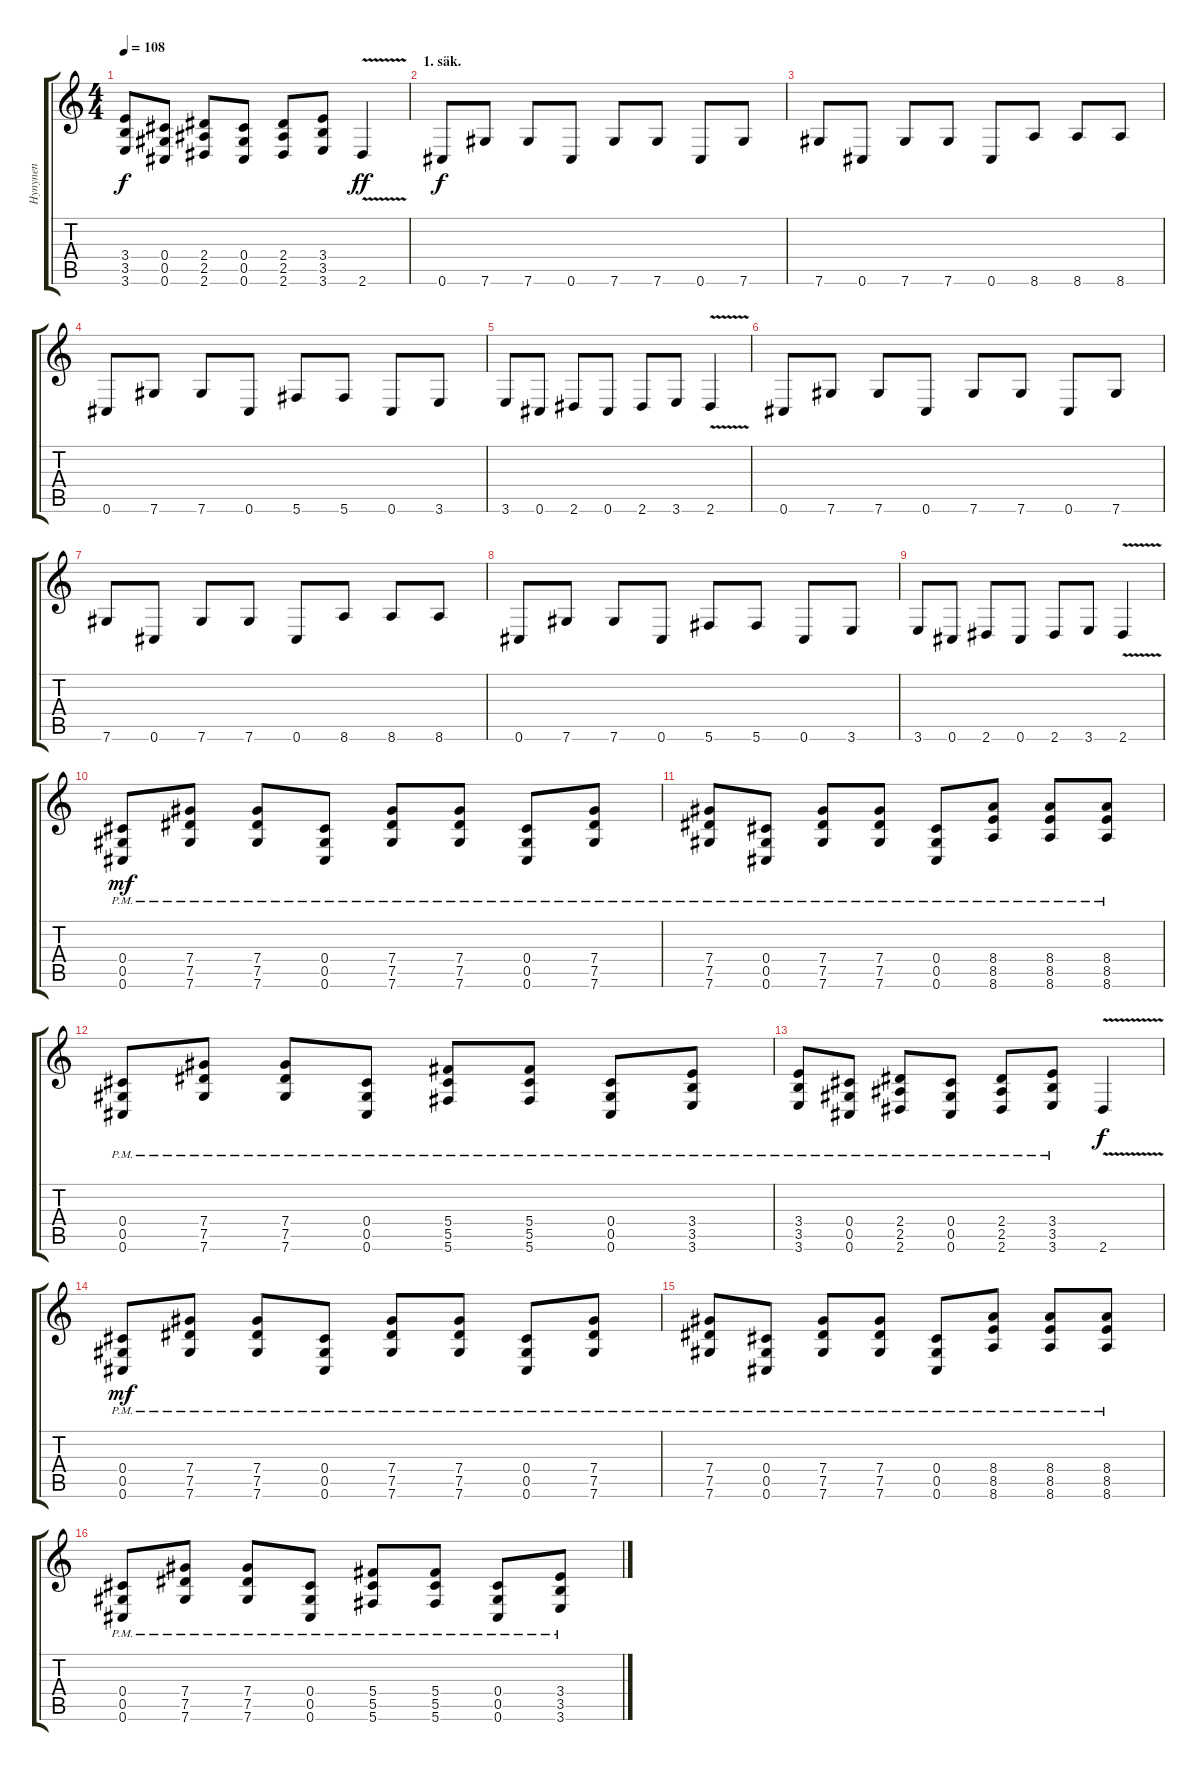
\track ("Hynynen" "Hynynen") {instrument distortionguitar}
\staff {score tabs}
\tuning (Eb4 Bb3 Gb3 Db3 Ab2 Db2) {hide}
\ts (4 4)
\tempo 108
\clef g2
\ks c
(3.4 3.5 3.6).8{dy f} (0.4 0.5 0.6).8 (2.4 2.5 2.6).8 (0.4 0.5 0.6).8 (2.4 2.5 2.6).8 (3.4 3.5 3.6).8 2.6{v}.4{dy ff} |
\section ("" "1. säk.")
0.6.8{dy f volume 9 balance 0} 7.6.8 7.6.8 0.6.8 7.6.8 7.6.8 0.6.8 7.6.8 |
7.6.8 0.6.8 7.6.8 7.6.8 0.6.8 8.6.8 8.6.8 8.6.8 |
0.6.8 7.6.8 7.6.8 0.6.8 5.6.8 5.6.8 0.6.8 3.6.8 |
3.6.8 0.6.8 2.6.8 0.6.8 2.6.8 3.6.8 2.6{v}.4 |
0.6.8 7.6.8 7.6.8 0.6.8 7.6.8 7.6.8 0.6.8 7.6.8 |
7.6.8 0.6.8 7.6.8 7.6.8 0.6.8 8.6.8 8.6.8 8.6.8 |
0.6.8 7.6.8 7.6.8 0.6.8 5.6.8 5.6.8 0.6.8 3.6.8 |
3.6.8 0.6.8 2.6.8 0.6.8 2.6.8 3.6.8 2.6{v}.4 |
(0.4{pm} 0.5 0.6).8{dy mf volume 11 balance 8} (7.4{pm} 7.5 7.6).8 (7.4{pm} 7.5 7.6).8 (0.4{pm} 0.5 0.6).8 (7.4{pm} 7.5 7.6).8 (7.4{pm} 7.5 7.6).8 (0.4{pm} 0.5 0.6).8 (7.4{pm} 7.5 7.6).8 |
(7.4{pm} 7.5 7.6).8 (0.4{pm} 0.5 0.6).8 (7.4{pm} 7.5 7.6).8 (7.4{pm} 7.5 7.6).8 (0.4{pm} 0.5 0.6).8 (8.4{pm} 8.5 8.6).8 (8.4{pm} 8.5 8.6).8 (8.4{pm} 8.5 8.6).8 |
(0.4{pm} 0.5 0.6).8 (7.4{pm} 7.5 7.6).8 (7.4{pm} 7.5 7.6).8 (0.4{pm} 0.5 0.6).8 (5.4{pm} 5.5 5.6).8 (5.4{pm} 5.5 5.6).8 (0.4{pm} 0.5 0.6).8 (3.4{pm} 3.5 3.6).8 |
(3.4{pm} 3.5 3.6).8 (0.4{pm} 0.5 0.6).8 (2.4{pm} 2.5 2.6).8 (0.4{pm} 0.5 0.6).8 (2.4{pm} 2.5 2.6).8 (3.4{pm} 3.5 3.6).8 2.6{v}.4{dy f} |
(0.4{pm} 0.5 0.6).8{dy mf} (7.4{pm} 7.5 7.6).8 (7.4{pm} 7.5 7.6).8 (0.4{pm} 0.5 0.6).8 (7.4{pm} 7.5 7.6).8 (7.4{pm} 7.5 7.6).8 (0.4{pm} 0.5 0.6).8 (7.4{pm} 7.5 7.6).8 |
(7.4{pm} 7.5 7.6).8 (0.4{pm} 0.5 0.6).8 (7.4{pm} 7.5 7.6).8 (7.4{pm} 7.5 7.6).8 (0.4{pm} 0.5 0.6).8 (8.4{pm} 8.5 8.6).8 (8.4{pm} 8.5 8.6).8 (8.4{pm} 8.5 8.6).8 |
(0.4{pm} 0.5 0.6).8 (7.4{pm} 7.5 7.6).8 (7.4{pm} 7.5 7.6).8 (0.4{pm} 0.5 0.6).8 (5.4{pm} 5.5 5.6).8 (5.4{pm} 5.5 5.6).8 (0.4{pm} 0.5 0.6).8 (3.4{pm} 3.5 3.6).8
